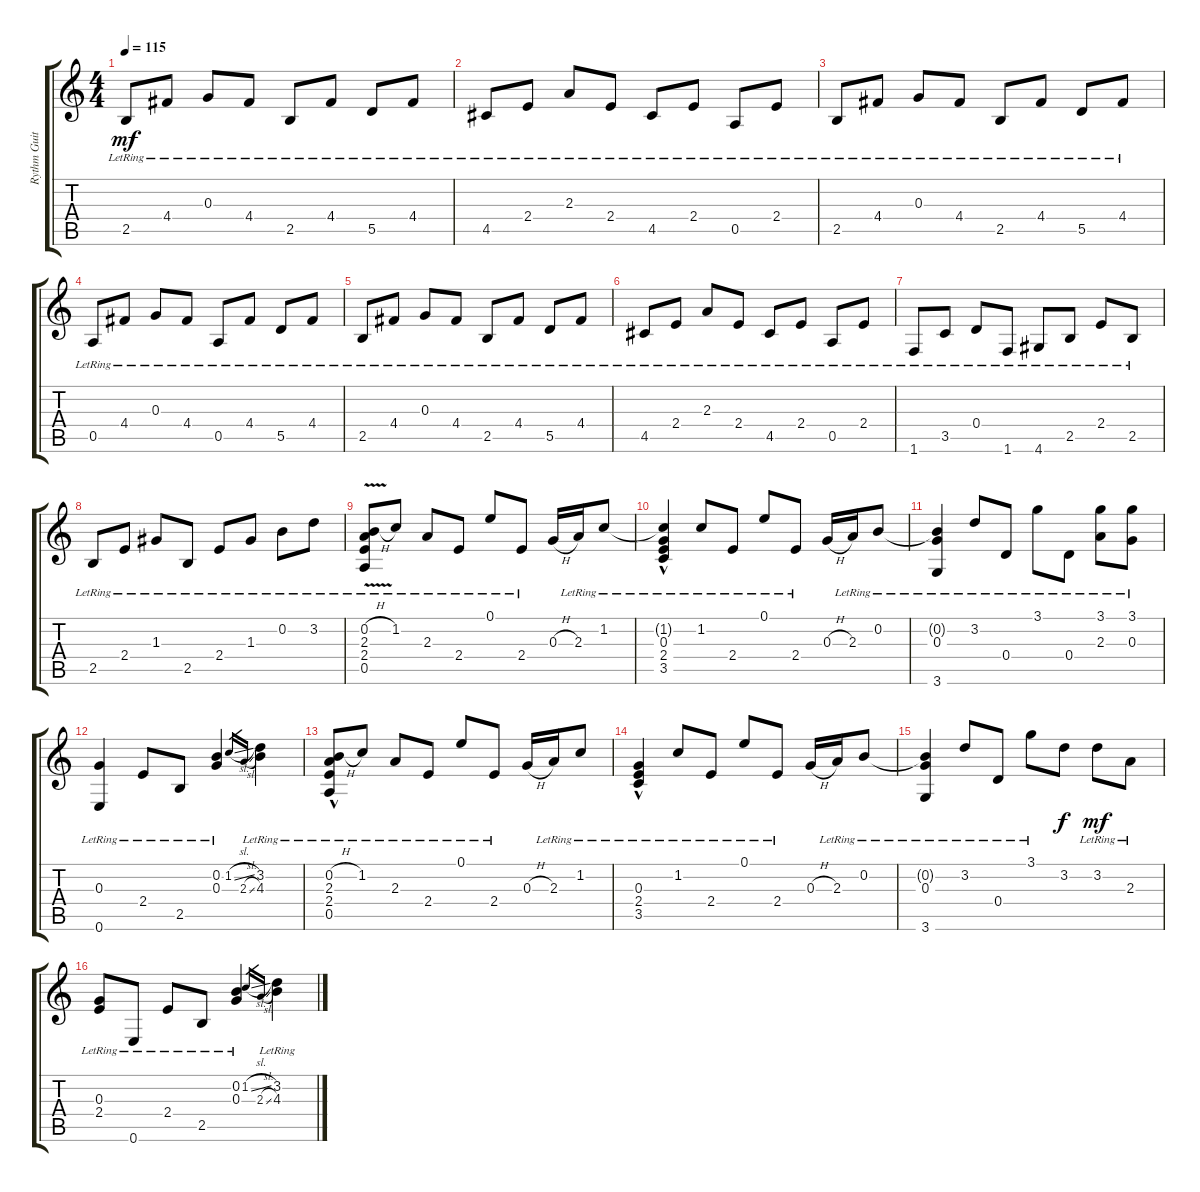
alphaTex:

\track ("Rythm Guitar (Acoustic) - Jaymz" "Rythm Guit") {instrument acousticguitarsteel}
\staff {score tabs}
\tuning (E4 B3 G3 D3 A2 E2) {hide}
\ts (4 4)
\tempo 115
\clef g2
\ks c
2.5{lr}.8{dy mf} 4.4{lr}.8 0.3{lr}.8 4.4{lr}.8 2.5{lr}.8 4.4{lr}.8 5.5{lr}.8 4.4{lr}.8 |
4.5{lr}.8 2.4{lr}.8 2.3{lr}.8 2.4{lr}.8 4.5{lr}.8 2.4{lr}.8 0.5{lr}.8 2.4{lr}.8 |
2.5{lr}.8 4.4{lr}.8 0.3{lr}.8 4.4{lr}.8 2.5{lr}.8 4.4{lr}.8 5.5{lr}.8 4.4{lr}.8 |
0.5{lr}.8 4.4{lr}.8 0.3{lr}.8 4.4{lr}.8 0.5{lr}.8 4.4{lr}.8 5.5{lr}.8 4.4{lr}.8 |
2.5{lr}.8 4.4{lr}.8 0.3{lr}.8 4.4{lr}.8 2.5{lr}.8 4.4{lr}.8 5.5{lr}.8 4.4{lr}.8 |
4.5{lr}.8 2.4{lr}.8 2.3{lr}.8 2.4{lr}.8 4.5{lr}.8 2.4{lr}.8 0.5{lr}.8 2.4{lr}.8 |
1.6{lr}.8 3.5{lr}.8 0.4{lr}.8 1.6{lr}.8 4.6{lr}.8 2.5{lr}.8 2.4{lr}.8 2.5{lr}.8 |
2.5{lr}.8 2.4{lr}.8 1.3{lr}.8 2.5{lr}.8 2.4{lr}.8 1.3{lr}.8 0.2{lr}.8 3.2{lr}.8 |
(0.2{v h} 2.3{v lr} 2.4{v lr} 0.5{v lr}).8 1.2{lr}.8 2.3{lr}.8 2.4{lr}.8 0.1{lr}.8 2.4{lr}.8 0.3{h}.16 2.3{lr}.16 1.2{lr}.8 |
(1.2{t} 0.3{lr} 2.4{lr} 3.5{hac lr}).4 1.2{lr}.8 2.4{lr}.8 0.1{lr}.8 2.4{lr}.8 0.3{h}.16 2.3{lr}.16 0.2{lr}.8 |
(0.2{t} 0.3{lr} 3.6{lr}).4 3.2{lr}.8 0.4{lr}.8 3.1{lr}.8 0.4{lr}.8 (3.1{lr} 2.3{lr}).8 (3.1{lr} 0.3{lr}).8 |
(0.3{lr} 0.6{lr}).4 2.4{lr}.8 2.5{lr}.8 (0.2{lr} 0.3{lr}).4 1.2{sl}.16{gr} 2.3{sl}.16{gr} (3.2{lr} 4.3{lr}).4 |
(0.2{h} 2.3{lr} 2.4{lr} 0.5{hac lr}).8 1.2{lr}.8 2.3{lr}.8 2.4{lr}.8 0.1{lr}.8 2.4{lr}.8 0.3{h}.16 2.3{lr}.16 1.2{lr}.8 |
(0.3{lr} 2.4{lr} 3.5{hac lr}).4 1.2{lr}.8 2.4{lr}.8 0.1{lr}.8 2.4{lr}.8 0.3{h}.16 2.3{lr}.16 0.2{lr}.8 |
(0.2{t} 0.3 3.6{lr}).4 3.2{lr}.8 0.4{lr}.8 3.1{lr}.8 3.2.8{dy f} 3.2{lr}.8{dy mf} 2.3{lr}.8 |
(0.3{lr} 2.4{lr}).8 0.6{lr}.8 2.4{lr}.8 2.5{lr}.8 (0.2{lr} 0.3{lr}).4 1.2{sl}.16{gr} 2.3{sl}.16{gr} (3.2{lr} 4.3{lr}).4
